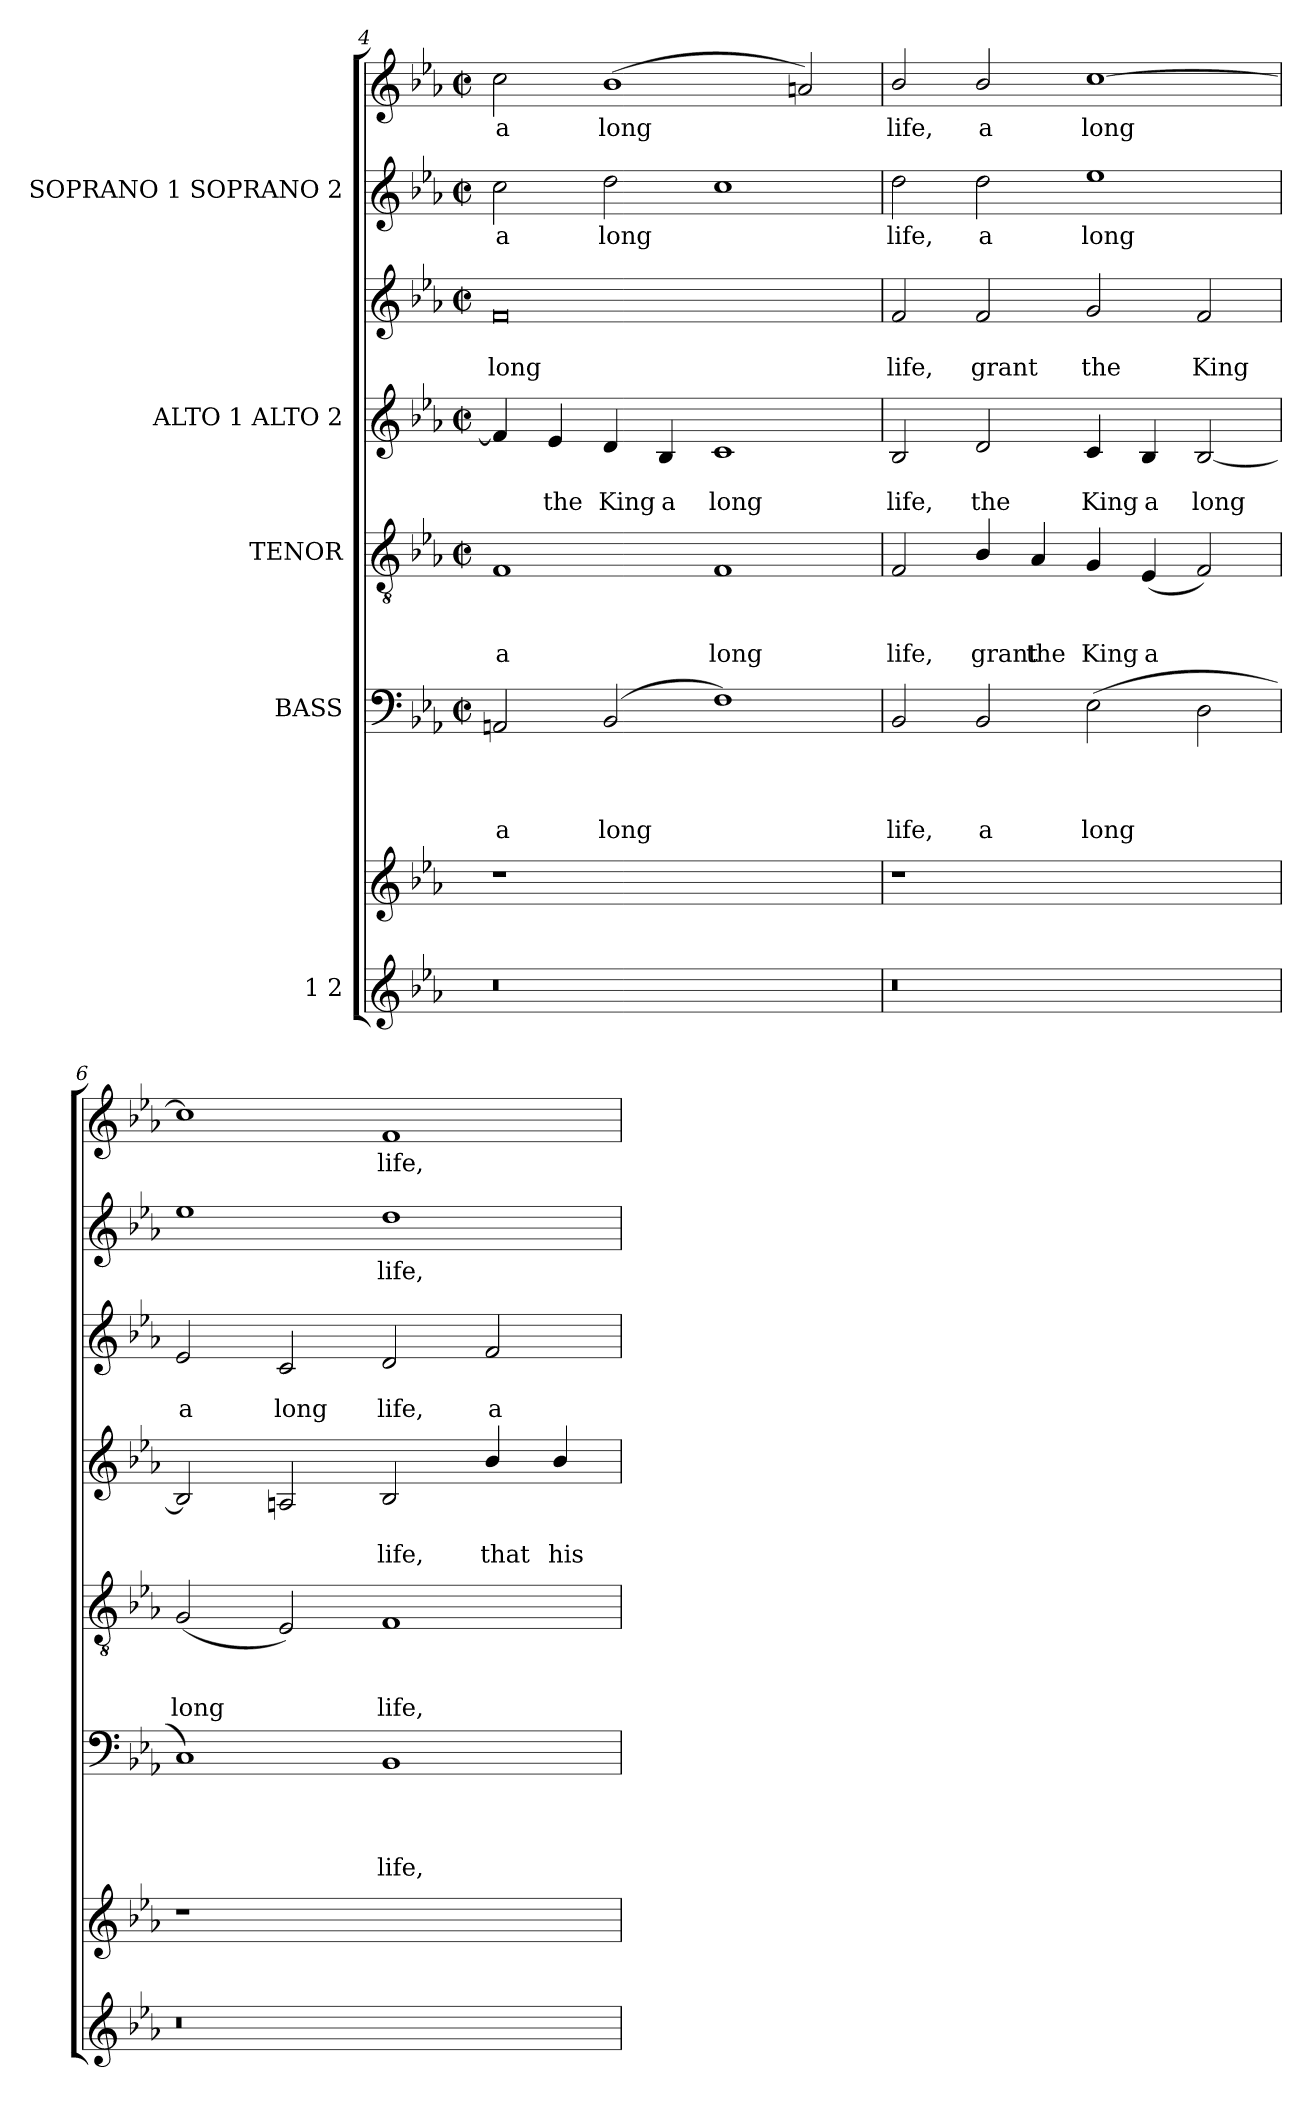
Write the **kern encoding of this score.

**kern	**kern	**kern	**text	**text	**text	**text	**kern	**text	**text	**text	**kern	**text	**text	**kern	**text	**text	**kern	**text	**kern	**text
*part5	*part5	*part4	*part4	*part4	*part4	*part4	*part3	*part3	*part3	*part3	*part2	*part2	*part2	*part2	*part2	*part2	*part1	*part1	*part1	*part1
*staff8	*staff7	*staff6	*staff6	*staff6	*staff6	*staff6	*staff5	*staff5	*staff5	*staff5	*staff4	*staff4	*staff4	*staff3	*staff3	*staff3	*staff2	*staff2	*staff1	*staff1
*I"1 2	*	*I"BASS	*	*	*	*	*I"TENOR	*	*	*	*I"ALTO 1 ALTO 2	*	*	*	*	*	*I"SOPRANO 1 SOPRANO 2	*	*	*
*clefG2	*clefG2	*clefF4	*	*	*	*	*clefGv2	*	*	*	*clefG2	*	*	*clefG2	*	*	*clefG2	*	*clefG2	*
*k[b-e-a-]	*k[b-e-a-]	*k[b-e-a-]	*	*	*	*	*k[b-e-a-]	*	*	*	*k[b-e-a-]	*	*	*k[b-e-a-]	*	*	*k[b-e-a-]	*	*k[b-e-a-]	*
*E-:	*E-:	*E-:	*	*	*	*	*E-:	*	*	*	*E-:	*	*	*E-:	*	*	*E-:	*	*E-:	*
*	*	*M2/2	*	*	*	*	*M2/2	*	*	*	*M2/2	*	*	*M2/2	*	*	*M2/2	*	*M2/2	*
*	*	*met(c|)	*	*	*	*	*met(c|)	*	*	*	*met(c|)	*	*	*met(c|)	*	*	*met(c|)	*	*met(c|)	*
=4	=4	=4	=4	=4	=4	=4	=4	=4	=4	=4	=4	=4	=4	=4	=4	=4	=4	=4	=4	=4
!	!	!	!	!	!	!LO:LY:b	!	!	!	!LO:LY:b	!	!	!	!	!	!LO:LY:b	!	!LO:LY:b	!	!LO:LY:b
0r	1r	2AAn/	.	.	.	a	1F	.	.	a	4f/]	.	.	0f	.	long	2cc\	a	2cc\	a
!	!	!	!	!	!	!	!	!	!	!	!	!	!LO:LY:b	!	!	!	!	!	!	!
.	.	.	.	.	.	.	.	.	.	.	4e-/	.	the	.	.	.	.	.	.	.
!	!	!	!	!	!	!LO:LY:b	!	!	!	!	!	!	!LO:LY:b	!	!	!	!	!LO:LY:b	!	!LO:LY:b
.	.	(2BB-/	.	.	.	long	.	.	.	.	4d/	.	King	.	.	.	2dd\	long	(>1b-	long
!	!	!	!	!	!	!	!	!	!	!	!	!	!LO:LY:b	!	!	!	!	!	!	!
.	.	.	.	.	.	.	.	.	.	.	4B-/	.	a	.	.	.	.	.	.	.
!	!	!	!	!	!	!	!	!	!	!LO:LY:b	!	!	!LO:LY:b	!	!	!	!	!	!	!
.	1ryy	1F)	.	.	.	.	1F	.	.	long	1c	.	long	.	.	.	1cc	.	.	.
.	.	.	.	.	.	.	.	.	.	.	.	.	.	.	.	.	.	.	2an/)	.
!!LO:PB:g=z
=5	=5	=5	=5	=5	=5	=5	=5	=5	=5	=5	=5	=5	=5	=5	=5	=5	=5	=5	=5	=5
!	!	!	!	!	!	!LO:LY:b	!	!	!	!LO:LY:b	!	!	!LO:LY:b	!	!	!LO:LY:b	!	!LO:LY:b	!	!LO:LY:b
0r	1r	2BB-/	.	.	.	life,	2F/	.	.	life,	2B-/	.	life,	2f/	.	life,	2dd\	life,	2b-/	life,
!	!	!	!	!	!	!LO:LY:b	!	!	!	!LO:LY:b	!	!	!LO:LY:b	!	!	!LO:LY:b	!	!LO:LY:b	!	!LO:LY:b
.	.	2BB-/	.	.	.	a	4B-/	.	.	grant	2d/	.	the	2f/	.	grant	2dd\	a	2b-/	a
!	!	!	!	!	!	!	!	!	!	!LO:LY:b	!	!	!	!	!	!	!	!	!	!
.	.	.	.	.	.	.	4A-/	.	.	the	.	.	.	.	.	.	.	.	.	.
!	!	!	!	!	!	!LO:LY:b	!	!	!	!LO:LY:b	!	!	!LO:LY:b	!	!	!LO:LY:b	!	!LO:LY:b	!	!LO:LY:b
.	1ryy	(>2E-\	.	.	.	long	4G/	.	.	King	4c/	.	King	2g/	.	the	1ee-	long	[>1cc	long
!	!	!	!	!	!	!	!	!	!	!LO:LY:b	!	!	!LO:LY:b	!	!	!	!	!	!	!
.	.	.	.	.	.	.	(<4E-/	.	.	a	4B-/	.	a	.	.	.	.	.	.	.
!	!	!	!	!	!	!	!	!	!	!	!	!	!LO:LY:b	!	!	!LO:LY:b	!	!	!	!
.	.	2D\	.	.	.	.	2F/)	.	.	.	[<2B-/	.	long	2f/	.	King	.	.	.	.
=6	=6	=6	=6	=6	=6	=6	=6	=6	=6	=6	=6	=6	=6	=6	=6	=6	=6	=6	=6	=6
!	!	!	!	!	!	!	!	!	!	!LO:LY:b	!	!	!	!	!	!LO:LY:b	!	!	!	!
0r	1r	1C)	.	.	.	.	(<2G/	.	.	long	2B-/]	.	.	2e-/	.	a	1ee-	.	1cc]	.
!	!	!	!	!	!	!	!	!	!	!	!	!	!	!	!	!LO:LY:b	!	!	!	!
.	.	.	.	.	.	.	2E-/)	.	.	.	2An/	.	.	2c/	.	long	.	.	.	.
!	!	!	!	!	!	!LO:LY:b	!	!	!	!LO:LY:b	!	!	!LO:LY:b	!	!	!LO:LY:b	!	!LO:LY:b	!	!LO:LY:b
.	1ryy	1BB-	.	.	.	life,	1F	.	.	life,	2B-/	.	life,	2d/	.	life,	1dd	life,	1f	life,
!	!	!	!	!	!	!	!	!	!	!	!	!	!LO:LY:b	!	!	!LO:LY:b	!	!	!	!
.	.	.	.	.	.	.	.	.	.	.	4b-/	.	that	[<2f/	.	a	.	.	.	.
!	!	!	!	!	!	!	!	!	!	!	!	!	!LO:LY:b	!	!	!	!	!	!	!
.	.	.	.	.	.	.	.	.	.	.	4b-/	.	his	.	.	.	.	.	.	.
=	=	=	=	=	=	=	=	=	=	=	=	=	=	=	=	=	=	=	=	=
*-	*-	*-	*-	*-	*-	*-	*-	*-	*-	*-	*-	*-	*-	*-	*-	*-	*-	*-	*-	*-
